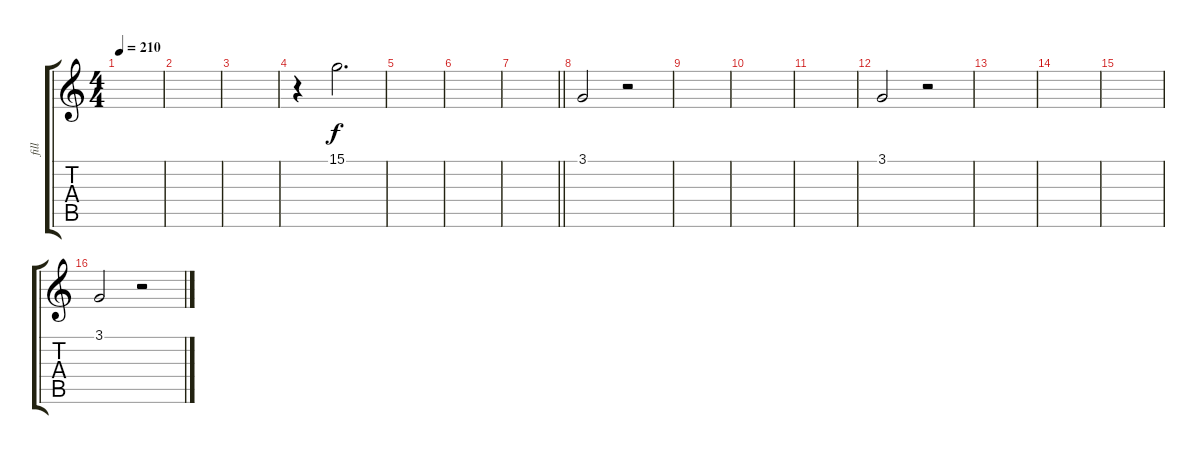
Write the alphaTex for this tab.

\track ("fill" "fill") {instrument reversecymbal}
\staff {score tabs}
\tuning (E4 B3 G3 D3 A2 E2) {hide}
\ts (4 4)
\tempo 210
\clef g2
\ks c
|
|
|
r.4 15.1.2{d} |
|
|
\barLineRight lightlight
|
3.1.2{dy f} r.2 |
|
|
|
3.1.2 r.2 |
|
|
|
3.1.2 r.2
